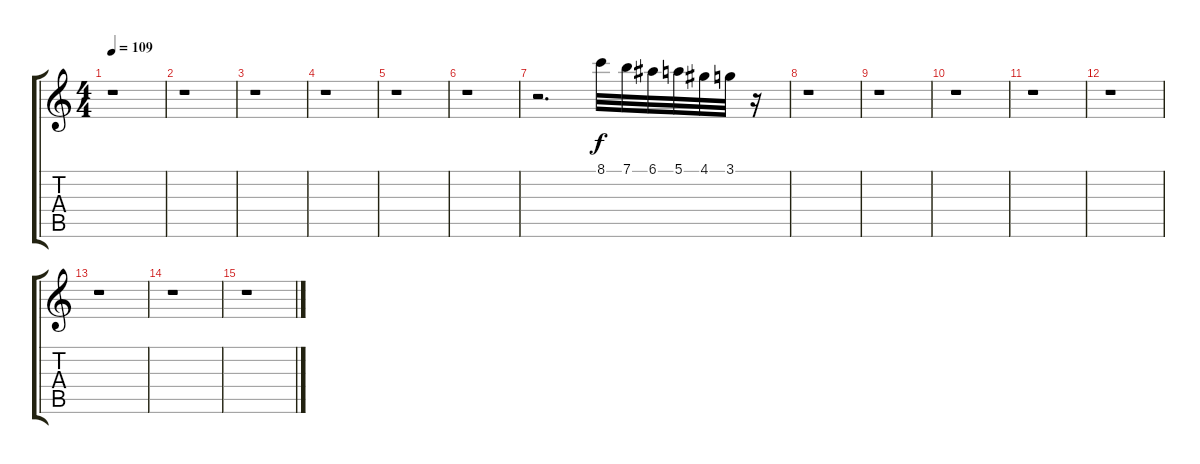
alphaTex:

\track "" {instrument overdrivenguitar}
\staff {score tabs}
\tuning (E4 B3 G3 D3 A2 E2) {hide}
\ts (4 4)
\tempo 109
\clef g2
\ks c
r.1{dy f} |
r.1 |
r.1 |
r.1 |
r.1 |
r.1 |
r.2{d} 8.1.32 7.1.32 6.1.32 5.1.32 4.1.32 3.1.32 r.16 |
r.1 |
r.1 |
r.1 |
r.1 |
r.1 |
r.1 |
r.1 |
r.1
